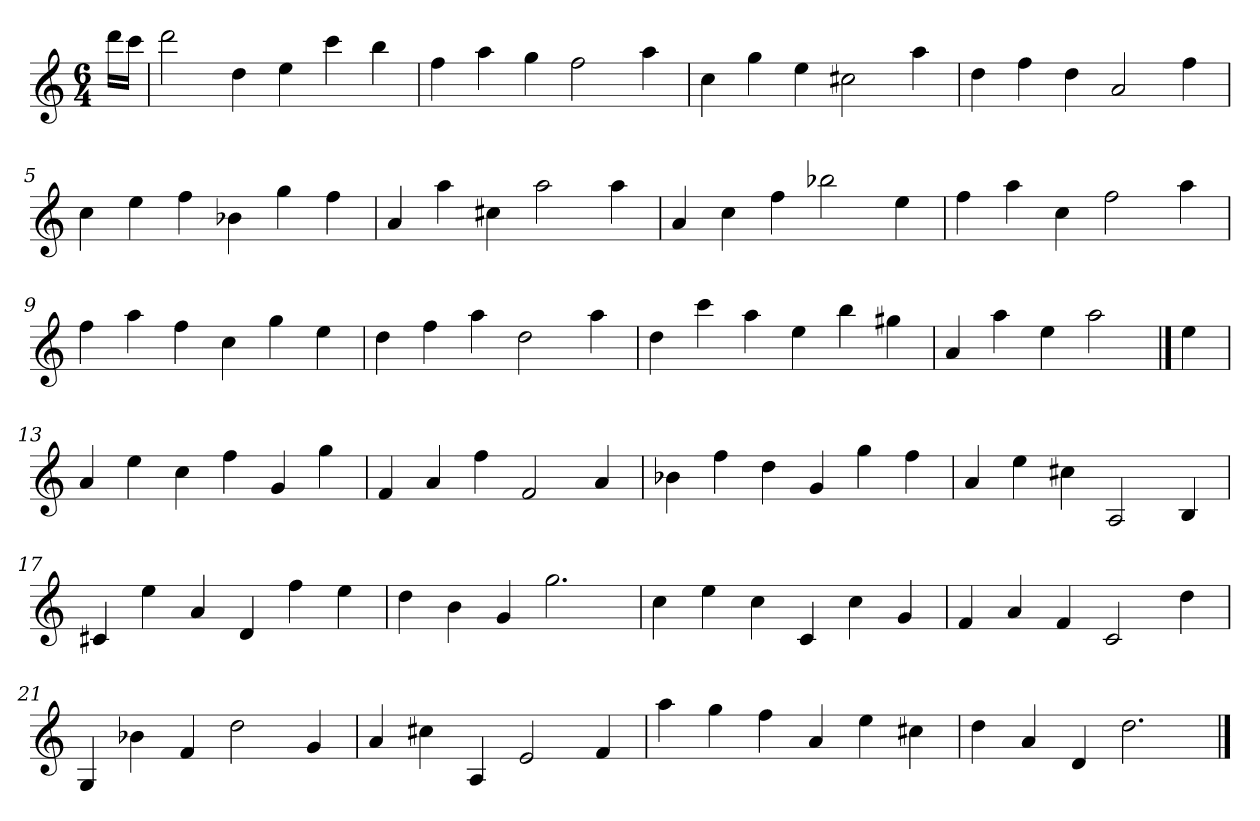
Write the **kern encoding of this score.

**kern
*part1
*staff1
*clefG2
*k[]
*D:dor
*M6/4
*MM148
=
16ddd\LL
16ccc\JJ
=1
2ddd
4dd
4ee
4ccc
4bb
=2
4ff
4aa
4gg
2ff
4aa
=3
4cc
4gg
4ee
2cc#X
4aa
=4
4dd
4ff
4dd
2a
4ff
=5
4cc
4ee
4ff
4b-X
4gg
4ff
=6
4a
4aa
4cc#X
2aa
4aa
=7
4a
4cc
4ff
2bb-X
4ee
=8
4ff
4aa
4cc
2ff
4aa
=9
4ff
4aa
4ff
4cc
4gg
4ee
=10
4dd
4ff
4aa
2dd
4aa
=11
4dd
4ccc
4aa
4ee
4bb
4gg#X
=12
4a
4aa
4ee
2aa
==
4ee
=13
4a
4ee
4cc
4ff
4g
4gg
=14
4f
4a
4ff
2f
4a
=15
4b-X
4ff
4dd
4g
4gg
4ff
=16
4a
4ee
4cc#X
2A
4B
=17
4c#X
4ee
4a
4d
4ff
4ee
=18
4dd
4b
4g
2.gg
=19
4cc
4ee
4cc
4c
4cc
4g
=20
4f
4a
4f
2c
4dd
=21
4G
4b-X
4f
2dd
4g
=22
4a
4cc#X
4A
2e
4f
=23
4aa
4gg
4ff
4a
4ee
4cc#X
=24
4dd
4a
4d
2.dd
==
*-
